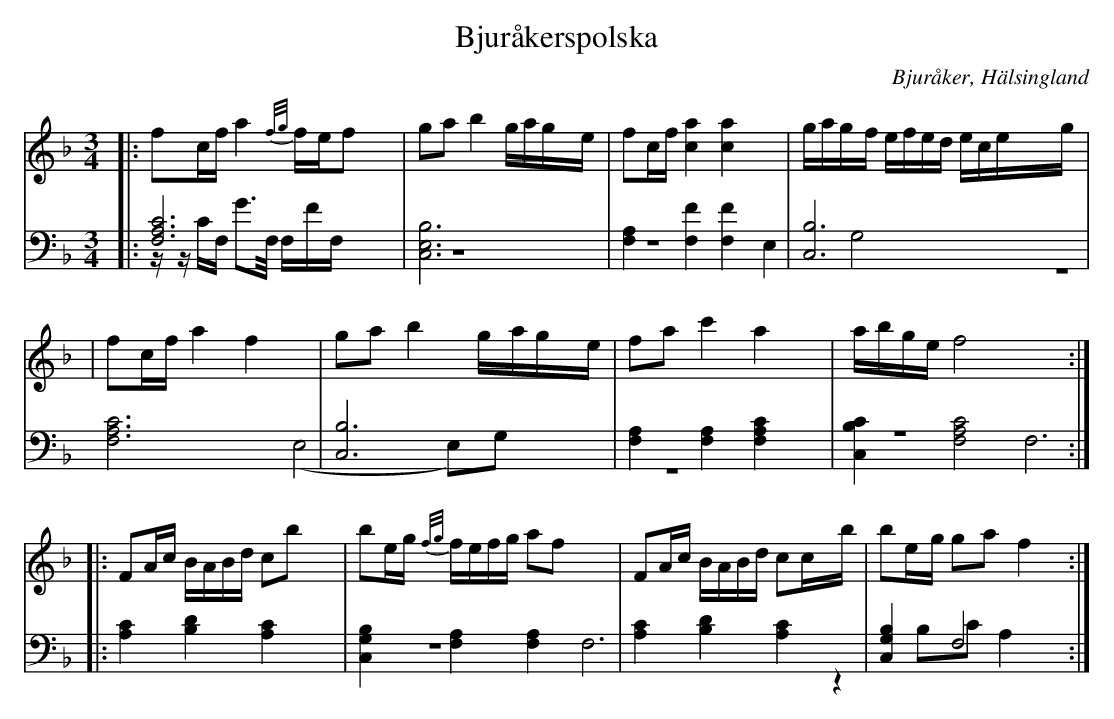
X:1
T: Bjuråkerspolska
O: Bjuråker, Hälsingland
M: 3/4
L: 1/8
K: F
V:1
V:2
V:3 merge
V: 1
|:fc/f/ a2 {f/g/}f/e/f|ga b2 g/a/g/e/|fc/f/ [c2a2] [c2a2]|g/a/g/f/ e/f/e/d/ e/c/e/g/|
|fc/f/ a2 f2|ga b2 g/a/g/e/|fa c'2 a2| a/b/g/e/ f4:|
|:FA/c/ B/A/B/d/ cb|be/g/ {f/g/}f/e/f/g/ af|FA/c/ B/A/B/d/ cc/b/|be/g/ ga f2:|
V:2 clef=bass
|:[F,6A,6C6]|[C,6E,6B,6]|[F,2A,2] [F,2F2] [F,2F2]|[C,6B,6]|
[F,6A,6C6]|[C,6B,6]|[F,2A,2] [F,2A,2] [F,2A,2C2]|[C,2B,2C2] [F,4A,4C4]:|
 |:[A,2C2] [B,2D2] [A,2C2]|[C,2G,2B,2] [F,2A,2] [F,2A,2]|[A,2C2] [B,2D2] [A,2C2]|[C,2G,2B,2] F,4 :|
V:3 clef=bass
 |:z/z/C/F,/ G>F,/ F,/F/F,/|z6|z6|E,2 G,4|
 |z6|(E,4 E,)G,|z6|z6:|
|:F,6|z6|F,6|z2 B,C A,2:|
